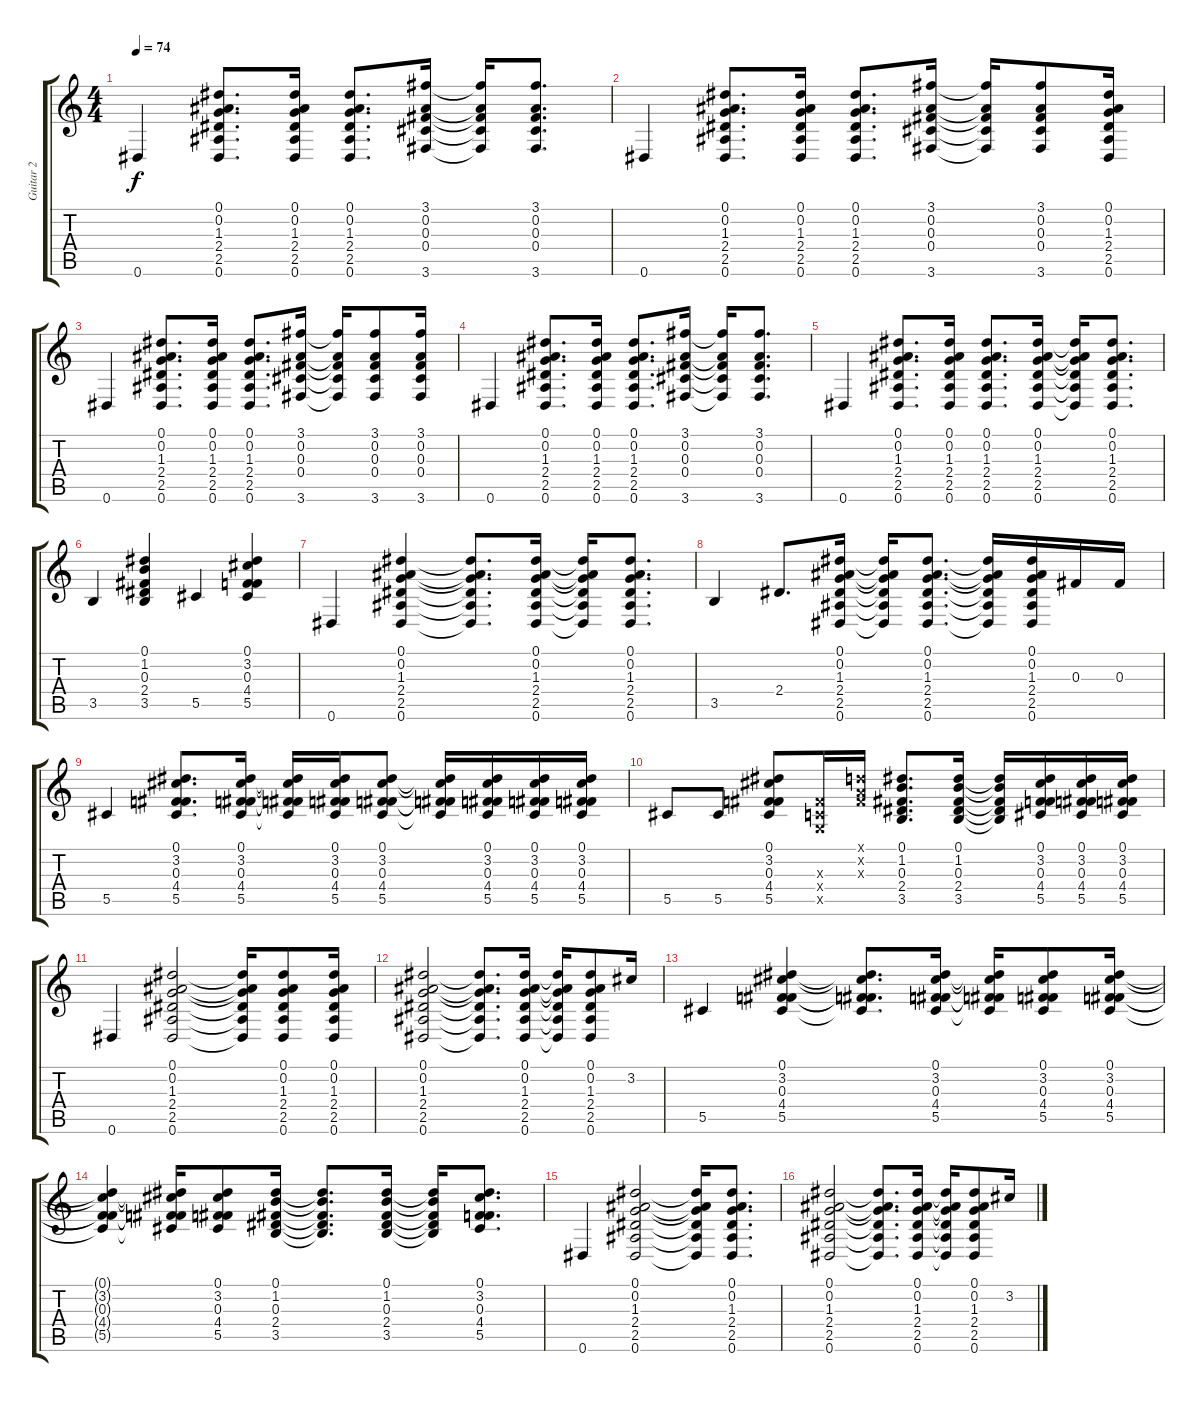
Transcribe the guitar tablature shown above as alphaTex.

\track ("Guitar 2" "Guitar 2") {instrument acousticguitarsteel}
\staff {score tabs}
\tuning (Eb4 Bb3 Gb3 Db3 Ab2 Eb2) {hide}
\ts (4 4)
\tempo 74
\clef g2
\ks c
0.6.4{dy f} (0.1 0.2 1.3 2.4 2.5 0.6).8{d} (0.1 0.2 1.3 2.4 2.5 0.6).16 (0.1 0.2 1.3 2.4 2.5 0.6).8{d} (3.1 0.2 0.3 0.4 3.6).16 (3.1{t} 0.2{t} 0.3{t} 0.4{t} 3.6{t}).16 (3.1 0.2 0.3 0.4 3.6).8{d} |
0.6.4 (0.1 0.2 1.3 2.4 2.5 0.6).8{d} (0.1 0.2 1.3 2.4 2.5 0.6).16 (0.1 0.2 1.3 2.4 2.5 0.6).8{d} (3.1 0.2 0.3 0.4 3.6).16 (3.1{t} 0.2{t} 0.3{t} 0.4{t} 3.6{t}).16 (3.1 0.2 0.3 0.4 3.6).8 (0.1 0.2 1.3 2.4 2.5 0.6).16 |
0.6.4 (0.1 0.2 1.3 2.4 2.5 0.6).8{d} (0.1 0.2 1.3 2.4 2.5 0.6).16 (0.1 0.2 1.3 2.4 2.5 0.6).8{d} (3.1 0.2 0.3 0.4 3.6).16 (3.1{t} 0.2{t} 0.3{t} 0.4{t} 3.6{t}).16 (3.1 0.2 0.3 0.4 3.6).8 (3.1 0.2 0.3 0.4 3.6).16 |
0.6.4 (0.1 0.2 1.3 2.4 2.5 0.6).8{d} (0.1 0.2 1.3 2.4 2.5 0.6).16 (0.1 0.2 1.3 2.4 2.5 0.6).8{d} (3.1 0.2 0.3 0.4 3.6).16 (3.1{t} 0.2{t} 0.3{t} 0.4{t} 3.6{t}).16 (3.1 0.2 0.3 0.4 3.6).8{d} |
0.6.4 (0.1 0.2 1.3 2.4 2.5 0.6).8{d} (0.1 0.2 1.3 2.4 2.5 0.6).16 (0.1 0.2 1.3 2.4 2.5 0.6).8{d} (0.1 0.2 1.3 2.4 2.5 0.6).16 (0.1{t} 0.2{t} 1.3{t} 2.4{t} 2.5{t} 0.6{t}).16 (0.1 0.2 1.3 2.4 2.5 0.6).8{d} |
3.5.4 (0.1 1.2 0.3 2.4 3.5).4 5.5.4 (0.1 3.2 0.3 4.4 5.5).4 |
0.6.4 (0.1 0.2 1.3 2.4 2.5 0.6).4 (0.1{t} 0.2{t} 1.3{t} 2.4{t} 2.5{t} 0.6{t}).8{d} (0.1 0.2 1.3 2.4 2.5 0.6).16 (0.1{t} 0.2{t} 1.3{t} 2.4{t} 2.5{t} 0.6{t}).16 (0.1 0.2 1.3 2.4 2.5 0.6).8{d} |
3.5.4 2.4.8{d} (0.1 0.2 1.3 2.4 2.5 0.6).16 (0.1{t} 0.2{t} 1.3{t} 2.4{t} 2.5{t} 0.6{t}).16 (0.1 0.2 1.3 2.4 2.5 0.6).8{d} (0.1{t} 0.2{t} 1.3{t} 2.4{t} 2.5{t} 0.6{t}).16 (0.1 0.2 1.3 2.4 2.5 0.6).16 0.3.16 0.3.16 |
5.5.4 (0.1 3.2 0.3 4.4 5.5).8{d} (0.1 3.2 0.3 4.4 5.5).16 (0.1{t} 3.2{t} 0.3{t} 4.4{t} 5.5{t}).16 (0.1 3.2 0.3 4.4 5.5).16 (0.1 3.2 0.3 4.4 5.5).8 (0.1{t} 3.2{t} 0.3{t} 4.4{t} 5.5{t}).16 (0.1 3.2 0.3 4.4 5.5).16 (0.1 3.2 0.3 4.4 5.5).16 (0.1 3.2 0.3 4.4 5.5).16 |
5.5.8 5.5.8 (0.1 3.2 0.3 4.4 5.5).8 (-1.3{x} -1.4{x} -1.5{x}).16 (-1.1{x} -1.2{x} -1.3{x}).16 (0.1 1.2 0.3 2.4 3.5).8{d} (0.1 1.2 0.3 2.4 3.5).16 (0.1{t} 1.2{t} 0.3{t} 2.4{t} 3.5{t}).16 (0.1 3.2 0.3 4.4 5.5).16 (0.1 3.2 0.3 4.4 5.5).16 (0.1 3.2 0.3 4.4 5.5).16 |
0.6.4 (0.1 0.2 1.3 2.4 2.5 0.6).2 (0.1{t} 0.2{t} 1.3{t} 2.4{t} 2.5{t} 0.6{t}).16 (0.1 0.2 1.3 2.4 2.5 0.6).8 (0.1 0.2 1.3 2.4 2.5 0.6).16 |
(0.1 0.2 1.3 2.4 2.5 0.6).2 (0.1{t} 0.2{t} 1.3{t} 2.4{t} 2.5{t} 0.6{t}).8{d} (0.1 0.2 1.3 2.4 2.5 0.6).16 (0.1{t} 0.2{t} 1.3{t} 2.4{t} 2.5{t} 0.6{t}).16 (0.1 0.2 1.3 2.4 2.5 0.6).8 3.2.16 |
5.5.4 (0.1 3.2 0.3 4.4 5.5).4 (0.1{t} 3.2{t} 0.3{t} 4.4{t} 5.5{t}).8{d} (0.1 3.2 0.3 4.4 5.5).16 (0.1{t} 3.2{t} 0.3{t} 4.4{t} 5.5{t}).16 (0.1 3.2 0.3 4.4 5.5).8 (0.1 3.2 0.3 4.4 5.5).16 |
(0.1{t} 3.2{t} 0.3{t} 4.4{t} 5.5{t}).4 (0.1{t} 3.2{t} 0.3{t} 4.4{t} 5.5{t}).16 (0.1 3.2 0.3 4.4 5.5).8 (0.1 1.2 0.3 2.4 3.5).16 (0.1{t} 1.2{t} 0.3{t} 2.4{t} 3.5{t}).8{d} (0.1 1.2 0.3 2.4 3.5).16 (0.1{t} 1.2{t} 0.3{t} 2.4{t} 3.5{t}).16 (0.1 3.2 0.3 4.4 5.5).8{d} |
0.6.4 (0.1 0.2 1.3 2.4 2.5 0.6).2 (0.1{t} 0.2{t} 1.3{t} 2.4{t} 2.5{t} 0.6{t}).16 (0.1 0.2 1.3 2.4 2.5 0.6).8{d} |
(0.1 0.2 1.3 2.4 2.5 0.6).2 (0.1{t} 0.2{t} 1.3{t} 2.4{t} 2.5{t} 0.6{t}).8{d} (0.1 0.2 1.3 2.4 2.5 0.6).16 (0.1{t} 0.2{t} 1.3{t} 2.4{t} 2.5{t} 0.6{t}).16 (0.1 0.2 1.3 2.4 2.5 0.6).8 3.2.16
